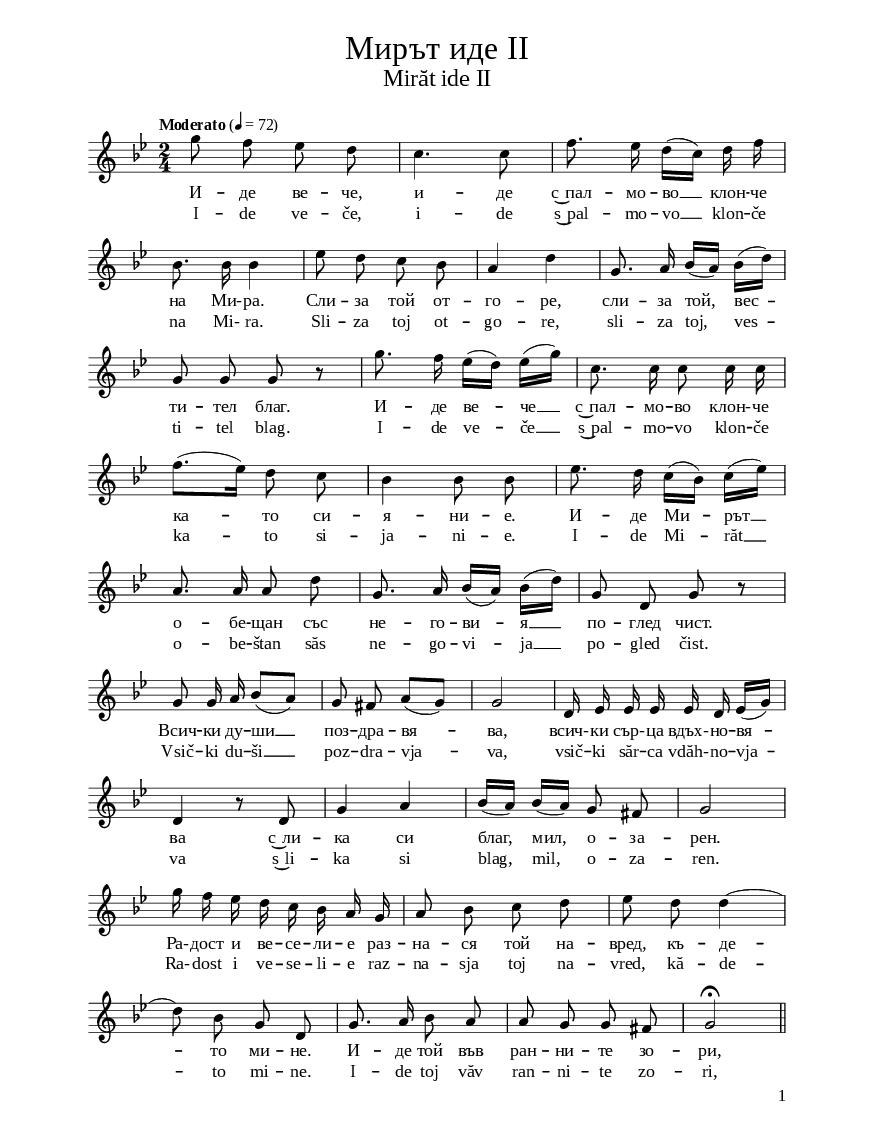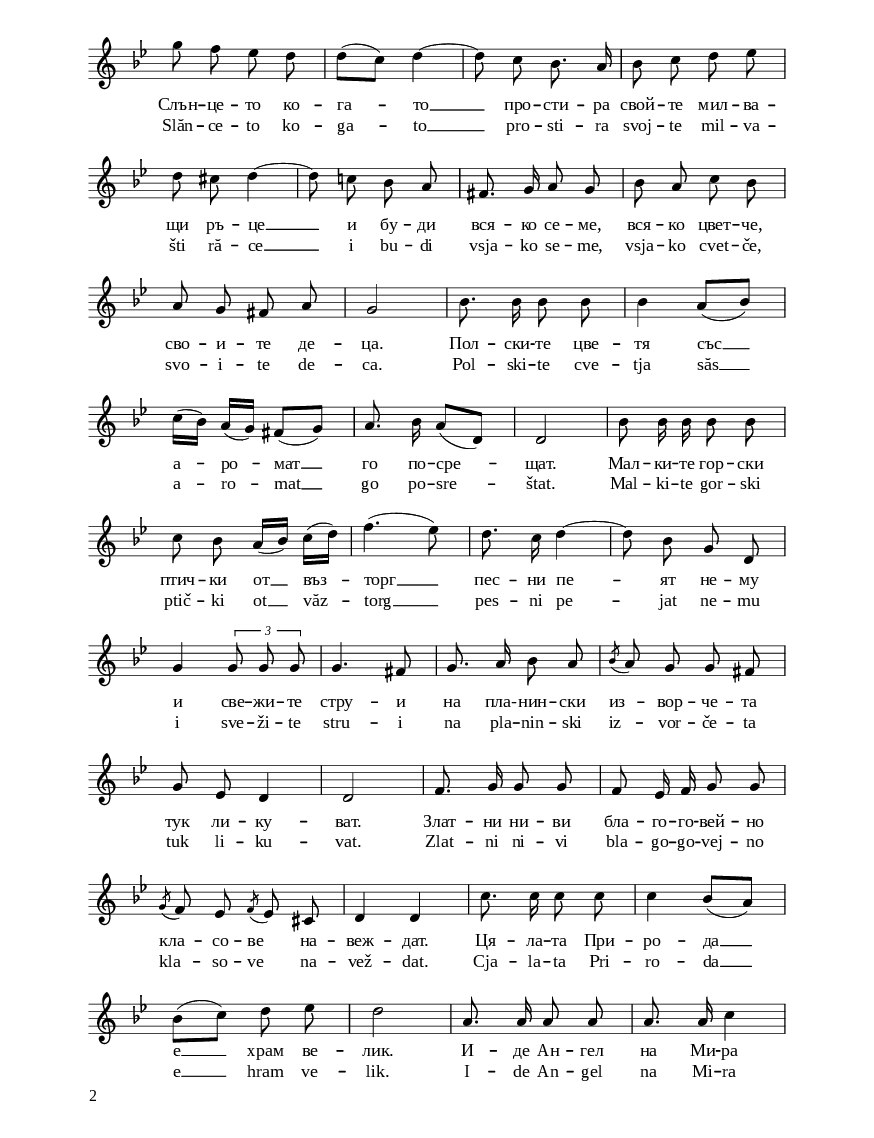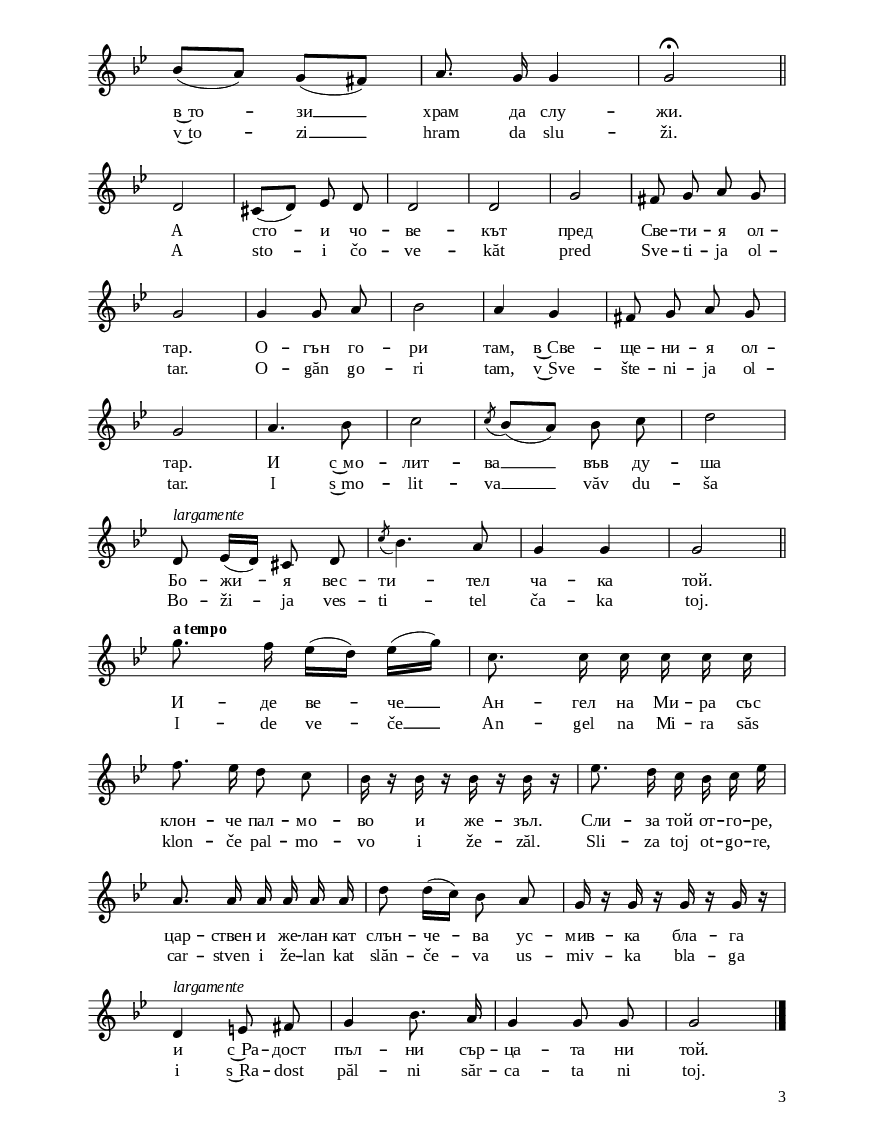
\version "2.24.2"

% include paper part and global functions
\include "include/globals.ily"

\bookpart {
  \label #'ref158
  \tocItem \markup "Мирът иде II – Mirăt ide II"
  \include "include/bookpart-paper.ily"
  \score {
    \include "include/score-layout.ily"

    \new Voice \relative c' {
      \clef treble
      \key g \minor
      \time 2/4
      \tempoFunc "Moderato" 4 "72"
      \autoBeamOff
      g''8 f ees d | \noBreak
      c4. c8 | \noBreak
      f8. ees16 d([c]) d f | \break

      bes,8. bes16 bes4 | \noBreak
      ees8 d c bes | \noBreak
      a4 d | \noBreak
      g,8. a16 bes([a]) bes ([d]) | \break

      g,8 g g r | \noBreak
      g'8. f16 ees([d]) ees([g]) | \noBreak
      c,8. c16 c8 c16 c | \break

      f8.([ees16]) d8 c | \noBreak
      bes4 bes8 bes | \noBreak
      ees8. d16 c([bes]) c([ees]) | \break

      a,8. a16 a8 d | \noBreak
      g,8. a16 bes([a]) bes([d]) | \noBreak
      g,8 d g r | \break

      g8 g16 a bes8([a]) | \noBreak
      g fis a([g]) | \noBreak
      g2 | \noBreak
      d16 ees ees ees ees d ees([g]) | \break

      d4 r8 d | \noBreak
      g4 a | \noBreak
      bes16 ([a]) bes ([a]) g8 fis | \noBreak
      g2 | \break

      g'16 f ees d c bes a g | \noBreak
      a8 bes c d | \noBreak
      ees d d4~ | \break

      d8 bes g d | \noBreak
      g8. a16 bes8 a | \noBreak
      a g g fis | \noBreak
      g2\fermata | \bar "||" \break

      g'8 f ees d | \noBreak
      d([c]) d4~ | \noBreak
      d8 c bes8. a16 | \noBreak
      bes8 c d ees | \break

      d cis d4~ | \noBreak
      d8 c! bes a | \noBreak
      fis8. g16 a8 g | \noBreak
      bes a c bes | \break

      a g fis a | \noBreak
      g2 | \noBreak
      bes8. bes16 bes8 bes | \noBreak
      bes4 a8([bes]) | \break

      c16([bes]) a([g]) fis8([g]) | \noBreak
      a8. bes16 a8([d,]) | \noBreak
      d2 | \noBreak
      bes'8 bes16 bes bes8 bes | \break

      c bes a16([bes]) c([d]) | \noBreak
      f4.(ees8) | \noBreak
      d8. c16 d4~ | \noBreak
      d8 bes g d | \break

      g4 \times 2/3 { g8 g g }  | \noBreak
      g4. fis8 | \noBreak
      g8. a16 bes8 a | \noBreak
      \acciaccatura { bes } a g g fis | \break

      g ees d4 | \noBreak
      d2 | \noBreak
      f8. g16 g8 g | \noBreak
      f ees16 f g8 g | \break

      \acciaccatura { g } f ees \acciaccatura { f } ees  cis | \noBreak
      d4 d | \noBreak
      c'8. c16 c8 c | \noBreak
      c4 bes8([a]) | \break

      bes([c]) d ees | \noBreak
      d2 | \noBreak
      a8. a16 a8 a | \noBreak
      a8. a16 c4 | \break

      bes8([a]) g([fis]) | \noBreak
      a8. g16 g4
      g2\fermata \bar "||" | \break
      d2 \noBreak

      cis8([d]) ees d | \noBreak
      d2 | \noBreak
      d | \noBreak
      g | \noBreak
      fis8 g a g | \break

      g2 | \noBreak
      g4 g8 a | \noBreak
      bes2 | \noBreak
      a4 g | \noBreak
      fis8 g a g | \break

      g2 | \noBreak
      a4. bes8 | \noBreak
      c2 | \noBreak
      \acciaccatura { c8 } bes([a]) bes c | \noBreak
      d2 | \break

      d,8^\markup{ \italic { largamente } } ees16([d]) cis8 d | \noBreak
      \acciaccatura { c' } bes4. a8 | \noBreak
      g4 g | \noBreak
      g2 | \bar "||" \break

      \tempo "a tempo" g'8. f16 ees([d]) ees([g]) | \noBreak
      c,8. c16 c c c c | \break

      f8. ees16 d8 c | \noBreak
      bes16 r bes r bes r bes r | \noBreak
      ees8. d16 c bes c ees | \break

      a,8. a16 a a a a | \noBreak
      d8 d16([c]) bes8 a | \noBreak
      g16 r g r g r g r | \break

      d4^\markup{ \italic { largamente } } e8 fis | \noBreak
      g4 bes8. a16 | \noBreak
      g4 g8 g | \noBreak
      g2 \bar "|."
    }

    \addlyrics {
      И -- де ве -- че, | и -- де | "с~пал" -- мо -- во __ клон -- че |
      на "Ми-" -- ра. | Сли -- за той от -- | го -- ре, | сли -- за той, вес -- |
      ти -- тел благ. | И -- де ве -- че __ | "с~пал" -- мо -- во "клон-" -- че |
      ка -- то си -- | я -- ни -- е. | И -- де Ми -- рът __ |
      о -- бе -- щан със | не -- го -- ви -- я __ | по -- глед чист. |
      Всич -- ки ду -- ши __ | поз -- дра -- вя -- | ва, | "всич-" -- ки "сър-" -- ца "вдъх-" -- но -- вя -- |
      ва "с~ли" -- | ка си | благ, мил, о -- за -- | рен. |
      "Ра-" -- дост и ве -- се -- ли -- е раз -- | на -- ся той на -- | вред, къ -- де --
      то ми -- не. | И -- де той във  | ран -- ни -- те зо -- | ри, |
      Слън -- це -- то ко -- | га -- то __ про -- сти -- ра свой -- те мил -- ва -- |
      щи ръ -- це __ и бу -- ди | вся -- ко се -- ме, | вся -- ко цвет -- че, |
      сво -- и -- те де -- | ца. Пол -- ски -- те цве -- | тя със __ |
      а -- ро -- мат __ | го по -- сре -- | щат. Мал -- ки -- те гор -- ски |
      птич -- ки от __ въз -- | торг __ | пес -- ни пе -- ят не -- му |
      и све -- жи -- те | стру -- и | на "пла-" -- нин -- ски | из -- вор -- че -- та |
      тук ли -- ку -- | ват. | Злат -- ни ни -- ви | бла -- го -- го -- вей -- но |
      кла -- со -- ве на -- | веж -- дат. | Ця -- ла -- та При -- | ро -- да __ |
      е __ храм ве -- | лик. | И -- де Ан -- гел | на Ми -- ра |
      "в~то" -- зи __ | храм да слу -- | жи. | А |
      сто -- и чо -- | ве -- | кът | пред | Све -- ти -- я ол -- |
      тар. | О -- гън го -- | ри | там, "в~Све" -- | ще -- ни -- я ол -- |
      тар. | И "с~мо" -- | лит -- | ва __ във ду -- | ша |
      Бо -- жи -- я вес -- | ти -- тел | ча -- ка | той. |
      И -- де ве -- че __ | Ан -- гел на Ми -- ра със |
      клон -- че пал -- мо -- | во и же -- зъл. | Сли -- за той от -- го -- ре, |
      цар -- ствен и же -- лан кат | слън -- че -- ва ус -- | мив -- ка бла -- га |
      и "с~Ра" -- дост | пъл -- ни сър -- | ца -- та ни той. |
    }

 \addlyrics {
      I -- de ve -- če, | i -- de | "s~pal" -- mo -- vo __ klon -- če |
      na "Mi-" ra. | Sli -- za toj ot -- | go -- re, | sli -- za toj, ves -- |
      ti -- tel blag. | I -- de ve -- če __ | "s~pal" -- mo -- vo klon -- če |
      ka -- to si -- | ja -- ni -- e. | I -- de Mi -- răt __ |
      o -- be -- štan săs | ne -- go -- vi -- ja __ | po -- gled čist. |
      Vsič -- ki du -- ši __ | poz -- dra -- vja -- | va, | vsič -- ki săr -- ca "vdăh-" -- no -- vja -- |
      va "s~li" -- | ka si | blag, mil, o -- za -- | ren. |
      "Ra-" -- dost i ve -- se -- li -- e raz -- | na -- sja toj na -- | vred, kă -- de --
      to mi -- ne. | I -- de toj văv  | ran -- ni -- te zo -- | ri, |
      Slăn -- ce -- to ko -- | ga -- to __ pro -- sti -- ra svoj -- te mil -- va -- |
      šti ră -- ce __ i bu -- di | vsja -- ko se -- me, | vsja -- ko cvet -- če, |
      svo -- i -- te de -- | ca. Pol -- ski -- te cve -- | tja săs __ |
      a -- ro -- mat __ | go po -- sre -- | štat. Mal -- ki -- te gor -- ski |
      ptič -- ki ot __ văz -- | torg __ | pes -- ni pe -- jat ne -- mu |
      i sve -- ži -- te | stru -- i | na pla -- nin -- ski | iz -- vor -- če -- ta |
      tuk li -- ku -- | vat. | Zlat -- ni ni -- vi | bla -- go -- go -- vej -- no |
      kla -- so -- ve na -- | vež -- dat. | Cja -- la -- ta Pri -- | ro -- da __ |
      e __ hram ve -- | lik. | I -- de An -- gel | na Mi -- ra |
      "v~to" -- zi __ | hram da slu -- | ži. | A |
      sto -- i čo -- | ve -- | kăt | pred | Sve -- ti -- ja ol -- |
      tar. | O -- găn go -- | ri | tam, "v~Sve" -- | šte -- ni -- ja ol -- |
      tar. | I "s~mo" -- | lit -- | va __ văv du -- | ša |
      Bo -- ži -- ja ves -- | ti -- tel | ča -- ka | toj. |
      I -- de ve -- če __ | An -- gel na Mi -- ra săs |
      klon -- če pal -- mo -- | vo i že -- zăl. | Sli -- za toj ot -- go -- re, |
      car -- stven i že -- lan kat | slăn -- če -- va us -- | miv -- ka bla -- ga |
      i "s~Ra" -- dost | păl -- ni săr -- | ca -- ta ni toj. |
    }
    \header {
      title = \titleFunc "Мирът иде II" "Mirăt ide II"
    }

    \midi{}

  } % score
  %\markup \dc-two "D.C." "con repitione"

  \pageBreak

  % include foreign translation(s) of the song
  \version "2.24.2"

\markup \fill-line { \fontsize #deTitleFontSize "Der Frieden kommt" }
\markup \null
\markup \null
\markup \fontsize #deCoupletFontSize {
    \hspace #5
    \override #`(baseline-skip . ,deCoupletBaselineSkip)
  \column {

 \line { " "Er kommt schon, er kommt, mit dem Palmzweigchen des Friedens. }

 \line { " "Er kommt von oben herab, er kommt herab, der gütige Bote. }

 \line { " "Er kommt mit dem Palmzweigchen, }

 \line { " "wie ein Schein. }

 \line { " "Er kommt, der versprochene Frieden }

 \line { " "mit seinem reinen Blick. }

  \line { " "}

 \line { " "Er begrüßt alle Seelen, }

 \line { " "inspiriert alle Herzen }

 \line { " "mit seinem gütigen, lieben, erleuchteten Antlitz. }

 \line { " "Freude und Wonne verbreitet er überall, }

 \line { " "wo er vorbeiläuft. }

 \line { " "Er kommt in der frühen Morgenröte, }

 \line { " "wenn die Sonne ihre streichelnden Hände ausstreckt }

 \line { " "und jeden Samen, jede Blume – ihre Kinder – erweckt. }

 \line { " "Die Feldblumen heißen ihn mit einem Duft willkommen. }
  \line { " "}

 \line { " "Die kleinen Waldvögel }

 \line { " "singen ihm Lieder vor Begeisterung, }

 \line { " "und die frischen Wasserstrahlen der kleinen Gebirgsquellen jauchzen. }

 \line { " "Goldene Felder neigen ehrfurchtsvoll Weizenähren. }

 \line { " "Die ganze Natur ist ein großer Tempel. }

 \line { " "Es kommt ein Engel des Friedens, um in diesem Tempel zu dienen. }
  \line { " "}

 \line { " "Und der Mensch steht vor dem heiligen Altar. }

 \line { " "Das Feuer brennt dort auf dem heiligen Altar. }

 \line { " "Und mit einem Gebet in der Seele erwartet er }

 \line { " "den göttlichen Boten. }
  \line { " "}

 \line { " "Es kommt schon der Engel des Friedens }

 \line { " "mit einem Palmzweigchen und mit dem Zepter. }

 \line { " "Er kommt von oben herab }

 \line { " "majestätisch und erwünscht, }

 \line { " "wie ein gütiges Sonnenlächeln }

 \line { " "und mit Freude erfüllt er unsere Herzen. }

  }
}


} % bookpart
